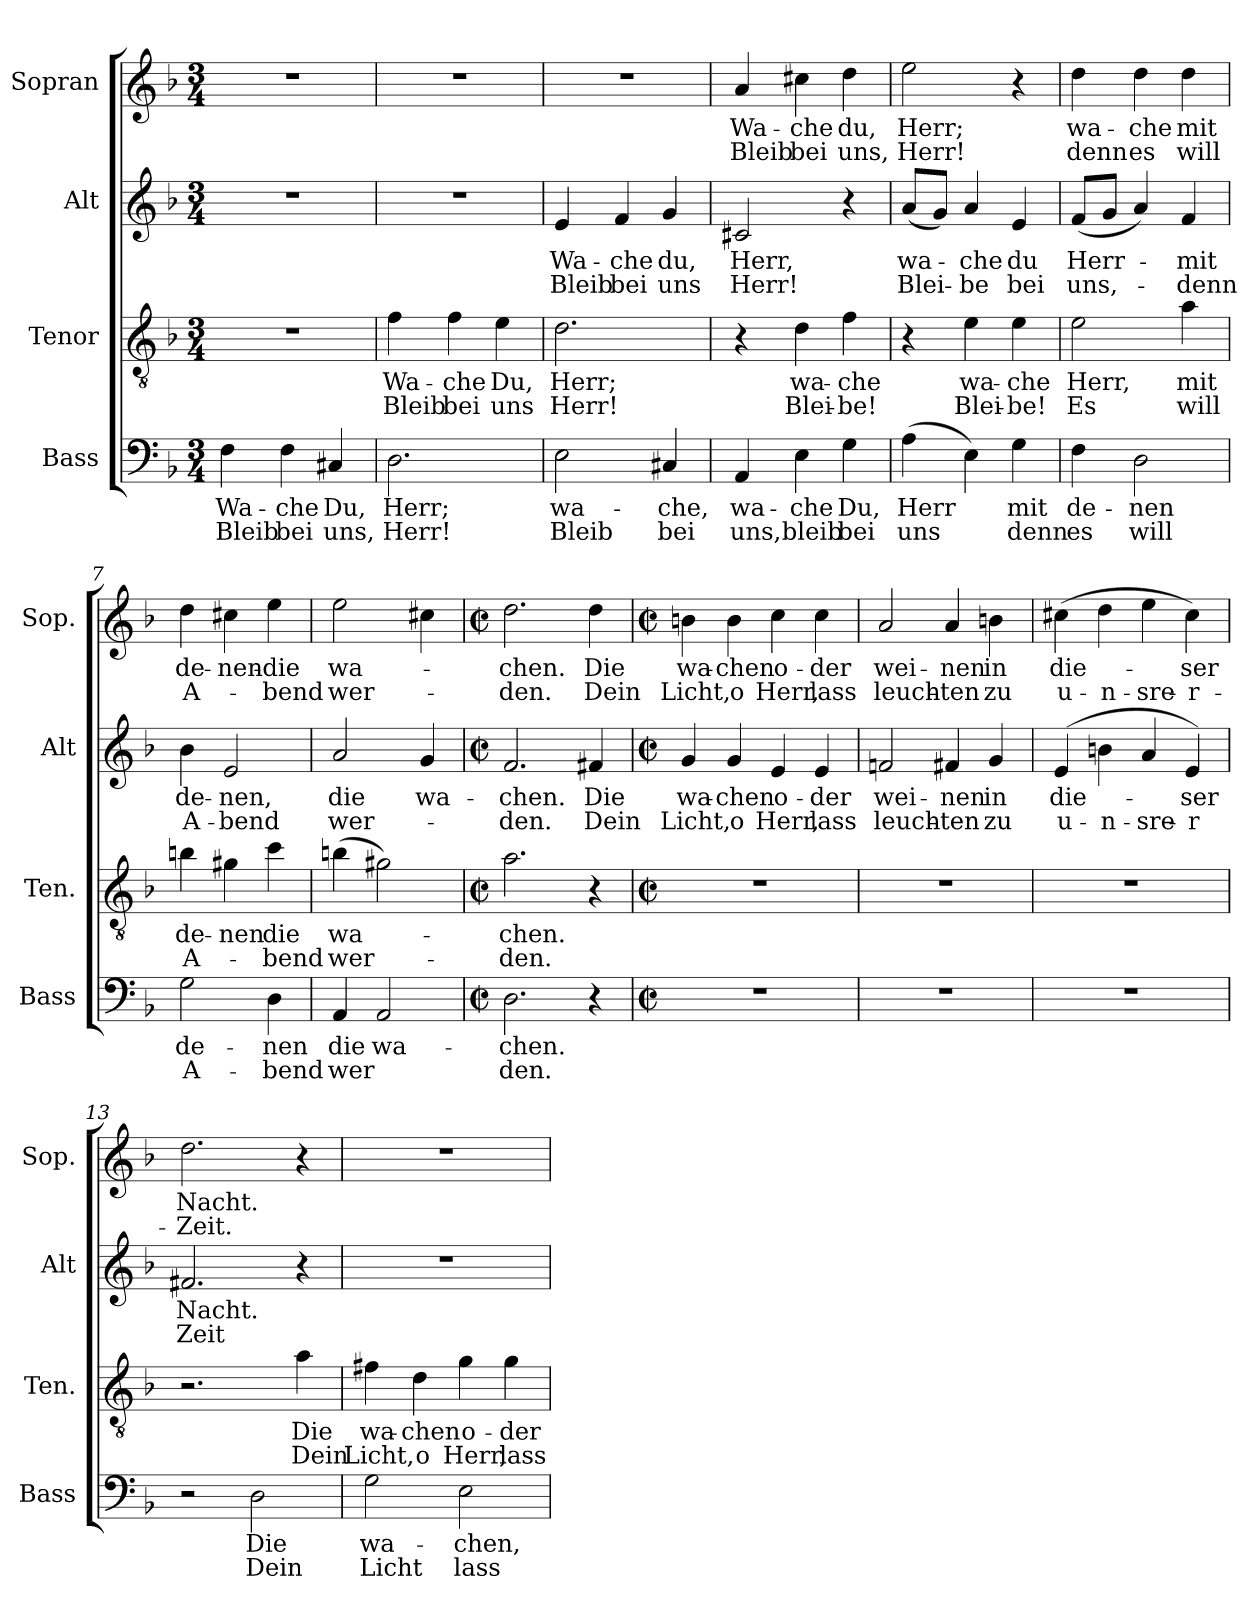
**kern	**text	**text	**kern	**text	**text	**kern	**text	**text	**kern	**text	**text
*part4	*part4	*part4	*part3	*part3	*part3	*part2	*part2	*part2	*part1	*part1	*part1
*staff4	*staff4	*staff4	*staff3	*staff3	*staff3	*staff2	*staff2	*staff2	*staff1	*staff1	*staff1
*I"Bass	*	*	*I"Tenor	*	*	*I"Alt	*	*	*I"Sopran	*	*
*I'Bass	*	*	*I'Ten.	*	*	*I'Alt	*	*	*I'Sop.	*	*
*clefF4	*	*	*clefGv2	*	*	*clefG2	*	*	*clefG2	*	*
*	*	*	*ITrd4c7	*	*	*	*	*	*	*	*
*k[b-]	*	*	*k[b-e-]	*	*	*k[b-]	*	*	*k[b-]	*	*
*M3/4	*	*	*M3/4	*	*	*M3/4	*	*	*M3/4	*	*
=1	=1	=1	=1	=1	=1	=1	=1	=1	=1	=1	=1
!	!LO:LY:b	!LO:LY:b	!	!	!	!	!	!	!	!	!
4F\	Wa-	Bleib	2.r	.	.	2.r	.	.	2.r	.	.
!	!LO:LY:b	!LO:LY:b	!	!	!	!	!	!	!	!	!
4F\	-che	bei	.	.	.	.	.	.	.	.	.
!	!LO:LY:b	!LO:LY:b	!	!	!	!	!	!	!	!	!
4C#X/	Du,	uns,	.	.	.	.	.	.	.	.	.
=2	=2	=2	=2	=2	=2	=2	=2	=2	=2	=2	=2
!	!LO:LY:b	!LO:LY:b	!	!LO:LY:b	!LO:LY:b	!	!	!	!	!	!
2.D\	Herr;	Herr!	4B-\	Wa-	Bleib	2.r	.	.	2.r	.	.
!	!	!	!	!LO:LY:b	!LO:LY:b	!	!	!	!	!	!
.	.	.	4B-\	-che	bei	.	.	.	.	.	.
!	!	!	!	!LO:LY:b	!LO:LY:b	!	!	!	!	!	!
.	.	.	4A\	Du,	uns	.	.	.	.	.	.
=3	=3	=3	=3	=3	=3	=3	=3	=3	=3	=3	=3
!	!LO:LY:b	!LO:LY:b	!	!LO:LY:b	!LO:LY:b	!	!LO:LY:b	!LO:LY:b	!	!	!
2E\	wa-	Bleib	2.G\	Herr;	Herr!	4e/	Wa-	Bleib	2.r	.	.
!	!	!	!	!	!	!	!LO:LY:b	!LO:LY:b	!	!	!
.	.	.	.	.	.	4f/	-che	bei	.	.	.
!	!LO:LY:b	!LO:LY:b	!	!	!	!	!LO:LY:b	!LO:LY:b	!	!	!
4C#X/	-che,	bei	.	.	.	4g/	du,	uns	.	.	.
=4	=4	=4	=4	=4	=4	=4	=4	=4	=4	=4	=4
!	!LO:LY:b	!LO:LY:b	!	!	!	!	!LO:LY:b	!LO:LY:b	!	!LO:LY:b	!LO:LY:b
4AA/	wa-	uns,	4r	.	.	2c#X/	Herr,	Herr!	4a/	Wa-	Bleib
!	!LO:LY:b	!LO:LY:b	!	!LO:LY:b	!LO:LY:b	!	!	!	!	!LO:LY:b	!LO:LY:b
4E\	-che	bleib	4G\	wa-	Blei-	.	.	.	4cc#X\	-che	bei
!	!LO:LY:b	!LO:LY:b	!	!LO:LY:b	!LO:LY:b	!	!	!	!	!LO:LY:b	!LO:LY:b
4G\	Du,	bei	4B-\	-che	-be!	4r	.	.	4dd\	du,	uns,
=5	=5	=5	=5	=5	=5	=5	=5	=5	=5	=5	=5
!	!LO:LY:b	!LO:LY:b	!	!	!	!	!LO:LY:b	!LO:LY:b	!	!LO:LY:b	!LO:LY:b
(4A\	Herr	uns	4r	.	.	(8a/L	wa-	Blei-	2ee\	Herr;	Herr!
.	.	.	.	.	.	8g/J)	.	.	.	.	.
!	!	!	!	!LO:LY:b	!LO:LY:b	!	!LO:LY:b	!LO:LY:b	!	!	!
4E\)	.	.	4A\	wa-	Blei-	4a/	-che	-be	.	.	.
!	!LO:LY:b	!LO:LY:b	!	!LO:LY:b	!LO:LY:b	!	!LO:LY:b	!LO:LY:b	!	!	!
4G\	mit	denn	4A\	-che	-be!	4e/	du	bei	4r	.	.
!!LO:LB:g=z
=6	=6	=6	=6	=6	=6	=6	=6	=6	=6	=6	=6
!	!LO:LY:b	!LO:LY:b	!	!LO:LY:b	!LO:LY:b	!	!LO:LY:b	!LO:LY:b	!	!LO:LY:b	!LO:LY:b
4F\	de-	es	2A\	Herr,	Es	(8f/L	Herr-	uns,-	4dd\	wa-	denn
.	.	.	.	.	.	8g/J	.	.	.	.	.
!	!LO:LY:b	!LO:LY:b	!	!	!	!	!	!	!	!LO:LY:b	!LO:LY:b
2D\	-nen	will	.	.	.	4a/)	.	.	4dd\	-che	es
!	!	!	!	!LO:LY:b	!LO:LY:b	!	!LO:LY:b	!LO:LY:b	!	!LO:LY:b	!LO:LY:b
.	.	.	4d\	mit	will	4f/	-mit	-denn	4dd\	mit	will
=7	=7	=7	=7	=7	=7	=7	=7	=7	=7	=7	=7
!	!LO:LY:b	!LO:LY:b	!	!LO:LY:b	!LO:LY:b	!	!LO:LY:b	!LO:LY:b	!	!LO:LY:b	!LO:LY:b
2G\	de-	A-	4en\	de-	A-	4b-\	de-	A-	4dd\	de-	A-
!	!	!	!	!LO:LY:b	!	!	!LO:LY:b	!LO:LY:b	!	!LO:LY:b	!
.	.	.	4c#X\	-nen	.	2e/	-nen,	-bend	4cc#X\	-nen-	.
!	!LO:LY:b	!LO:LY:b	!	!LO:LY:b	!LO:LY:b	!	!	!	!	!LO:LY:b	!LO:LY:b
4D\	-nen	-bend	4f\	die	-bend	.	.	.	4ee\	-die	-bend
=8	=8	=8	=8	=8	=8	=8	=8	=8	=8	=8	=8
!	!LO:LY:b	!LO:LY:b	!	!LO:LY:b	!LO:LY:b	!	!LO:LY:b	!LO:LY:b	!	!LO:LY:b	!LO:LY:b
4AA/	die	wer	(4en\	wa-	wer-	2a/	die	wer-	2ee\	wa-	wer-
!	!LO:LY:b	!	!	!	!	!	!	!	!	!	!
2AA/	wa-	.	2c#X\)	.	.	.	.	.	.	.	.
!	!	!	!	!	!	!	!LO:LY:b	!	!	!	!
.	.	.	.	.	.	4g/	wa-	.	4cc#X\	.	.
=9	=9	=9	=9	=9	=9	=9	=9	=9	=9	=9	=9
*M2/2	*	*	*M2/2	*	*	*M2/2	*	*	*M2/2	*	*
*met(c|)	*	*	*met(c|)	*	*	*met(c|)	*	*	*met(c|)	*	*
!	!LO:LY:b	!LO:LY:b	!	!LO:LY:b	!LO:LY:b	!	!LO:LY:b	!LO:LY:b	!	!LO:LY:b	!LO:LY:b
2.D\	-chen.	den.	2.d\	-chen.	-den.	2.f/	-chen.	-den.	2.dd\	-chen.	-den.
!	!	!	!	!	!	!	!LO:LY:b	!LO:LY:b	!	!LO:LY:b	!LO:LY:b
4r	.	.	4r	.	.	4f#X/	Die	Dein	4dd\	Die	Dein
=10	=10	=10	=10	=10	=10	=10	=10	=10	=10	=10	=10
*M2/2	*	*	*M2/2	*	*	*M2/2	*	*	*M2/2	*	*
*met(c|)	*	*	*met(c|)	*	*	*met(c|)	*	*	*met(c|)	*	*
*	*	*	*	*	*	*	*	*	*MM135	*	*
!	!	!	!	!	!	!	!LO:LY:b	!LO:LY:b	!	!LO:LY:b	!LO:LY:b
1r	.	.	1r	.	.	4g/	wa-	Licht,	4bn\	wa-	Licht,
!	!	!	!	!	!	!	!LO:LY:b	!LO:LY:b	!	!LO:LY:b	!LO:LY:b
.	.	.	.	.	.	4g/	-chen	o	4b\	-chen	o
!	!	!	!	!	!	!	!LO:LY:b	!LO:LY:b	!	!LO:LY:b	!LO:LY:b
.	.	.	.	.	.	4e/	o-	Herr,	4cc\	o-	Herr,
!	!	!	!	!	!	!	!LO:LY:b	!LO:LY:b	!	!LO:LY:b	!LO:LY:b
.	.	.	.	.	.	4e/	-der	lass	4cc\	-der	lass
!!LO:PB:g=z
=11	=11	=11	=11	=11	=11	=11	=11	=11	=11	=11	=11
!	!	!	!	!	!	!	!LO:LY:b	!LO:LY:b	!	!LO:LY:b	!LO:LY:b
1r	.	.	1r	.	.	2fn/	wei-	leuch-	2a/	wei-	leuch-
!	!	!	!	!	!	!	!LO:LY:b	!LO:LY:b	!	!LO:LY:b	!LO:LY:b
.	.	.	.	.	.	4f#X/	-nen	-ten	4a/	-nen	-ten
!	!	!	!	!	!	!	!LO:LY:b	!LO:LY:b	!	!LO:LY:b	!LO:LY:b
.	.	.	.	.	.	4g/	in	zu	4bn\	in	zu
=12	=12	=12	=12	=12	=12	=12	=12	=12	=12	=12	=12
!	!	!	!	!	!	!	!LO:LY:b	!LO:LY:b	!	!LO:LY:b	!LO:LY:b
1r	.	.	1r	.	.	(4e/	die-	u-	(4cc#X\	die-	u-
!	!	!	!	!	!	!	!	!LO:LY:b	!	!	!LO:LY:b
.	.	.	.	.	.	4bn\	.	-n-	4dd\	.	-n-
!	!	!	!	!	!	!	!	!LO:LY:b	!	!	!LO:LY:b
.	.	.	.	.	.	4a/	.	-sre-	4ee\	.	-sre-
!	!	!	!	!	!	!	!LO:LY:b	!LO:LY:b	!	!LO:LY:b	!LO:LY:b
.	.	.	.	.	.	4e/)	-ser	-r	4cc#\)	-ser	-r-
=13	=13	=13	=13	=13	=13	=13	=13	=13	=13	=13	=13
!	!	!	!	!	!	!	!LO:LY:b	!LO:LY:b	!	!LO:LY:b	!LO:LY:b
2r	.	.	2.r	.	.	2.f#X/	Nacht.	Zeit	2.dd\	Nacht.	-Zeit.
!	!LO:LY:b	!LO:LY:b	!	!	!	!	!	!	!	!	!
2D\	Die	Dein	.	.	.	.	.	.	.	.	.
!	!	!	!	!LO:LY:b	!LO:LY:b	!	!	!	!	!	!
.	.	.	4d\	Die	Dein	4r	.	.	4r	.	.
=14	=14	=14	=14	=14	=14	=14	=14	=14	=14	=14	=14
!	!LO:LY:b	!LO:LY:b	!	!LO:LY:b	!LO:LY:b	!	!	!	!	!	!
2G\	wa-	Licht	4Bn\	wa-	Licht,	1r	.	.	1r	.	.
!	!	!	!	!LO:LY:b	!LO:LY:b	!	!	!	!	!	!
.	.	.	4G\	-chen	o	.	.	.	.	.	.
!	!LO:LY:b	!LO:LY:b	!	!LO:LY:b	!LO:LY:b	!	!	!	!	!	!
2E\	-chen,	lass	4c\	o-	Herr,	.	.	.	.	.	.
!	!	!	!	!LO:LY:b	!LO:LY:b	!	!	!	!	!	!
.	.	.	4c\	-der	lass	.	.	.	.	.	.
=	=	=	=	=	=	=	=	=	=	=	=
*-	*-	*-	*-	*-	*-	*-	*-	*-	*-	*-	*-
